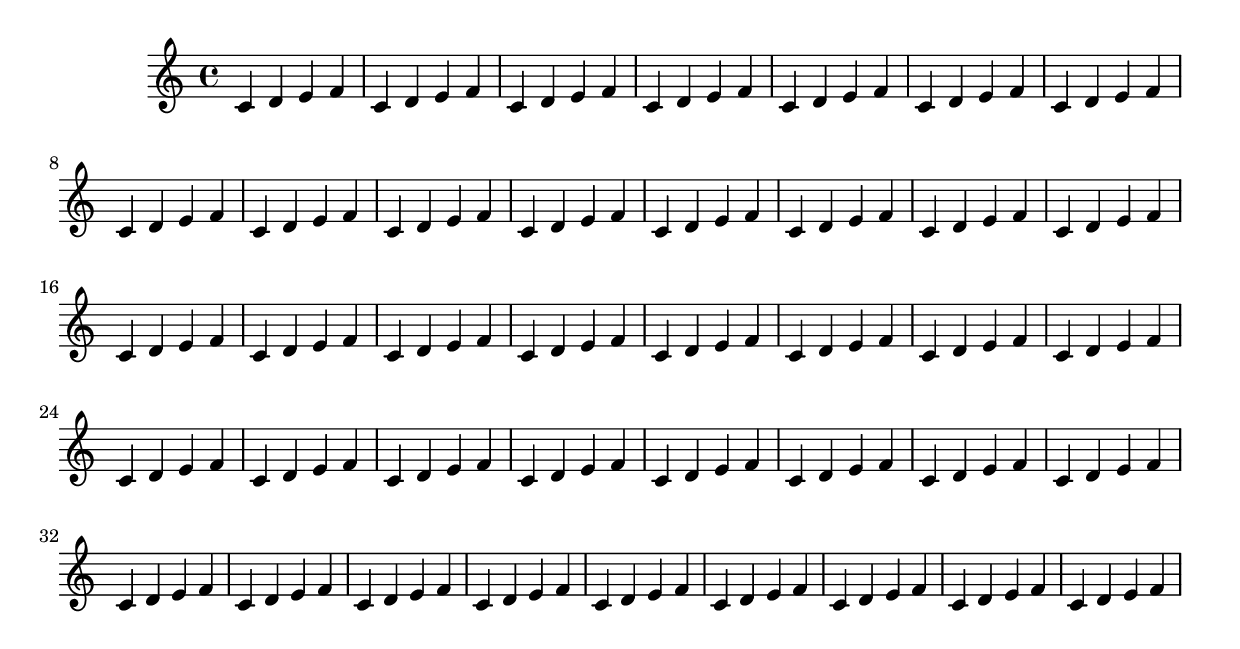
\version "2.13.5"

#(ly:set-option 'warning-as-error #f)

\header {
  texidoc = "Normally, margin settings must not cause systems to run off the page."
}

#(set-default-paper-size "a4")

someNotes = \relative c' { \repeat unfold 40 { c4 d e f } }

\paper {
  left-margin = 20 \mm
  line-width = 200 \mm
}

\book {
  \score { \someNotes }
}
